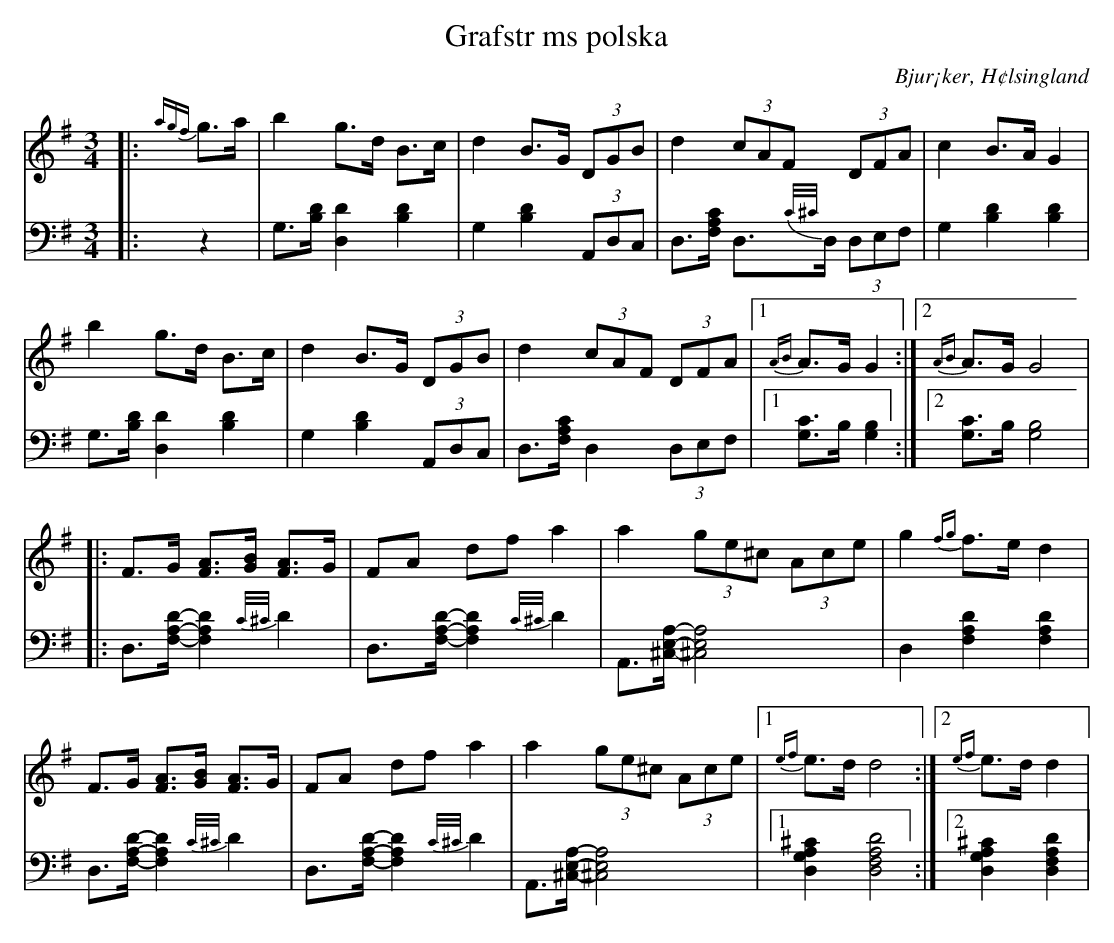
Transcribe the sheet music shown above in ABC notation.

X:1
T: Grafstr ms polska
O: Bjur¡ker, H¢lsingland
M: 3/4
L: 1/8
K: G
V:1
V:2
V: 1
|:{agf}g>a|b2 g>d B>c|d2 B>G (3DGB|d2 (3cAF (3DFA|c2 B>A G2|
b2 g>d B>c|d2 B>G (3DGB|d2 (3cAF (3DFA|1 {AB}A>G G2:|2 {AB}A>G G4|
|:F>G [FA]>[GB] [FA]>G |FA df a2 |a2 (3ge^c (3Ace |g2 {fg}f>e d2 |
F>G [FA]>[GB] [FA]>G |FA df a2 |a2 (3ge^c (3Ace |1 {ef}e>d d4:|2 {ef}e>d d2|
V:2 clef=bass
|:z2 | G,>[B,D] [D,2D2] [B,2D2]| G,2 [B,2D2] (3A,,D,C,|D,>[F,A,C] D,>{C/^C/}D, (3D,E,F,| G,2 [B,2D2] [B,2D2]|
G,>[B,D] [D,2D2] [B,2D2]| G,2 [B,2D2] (3A,,D,C,|D,>[F,A,C] D,2 (3D,E,F,|1 [G,C]>B, [G,2B,2]:|2 [G,C]>B, [G,4B,4]|
|:D,>[F,A,D]-[F,2A,2D2] {C/^C/}D2|D,>[F,A,D]-[F,2A,2D2] {C/^C/}D2| A,,>[^C,E,A,]-[^C,4E,4A,4]|D,2 [F,2A,2D2] [F,2A,2D2] |
D,>[F,A,D]-[F,2A,2D2] {C/^C/}D2|D,>[F,A,D]-[F,2A,2D2] {C/^C/}D2| A,,>[^C,E,A,]-[^C,4E,4A,4]|1 [D,2G,2A,2^C2] [D,4F,4A,4D4]:|2 [D,2G,2A,2^C2] [D,2F,2A,2D2]|
